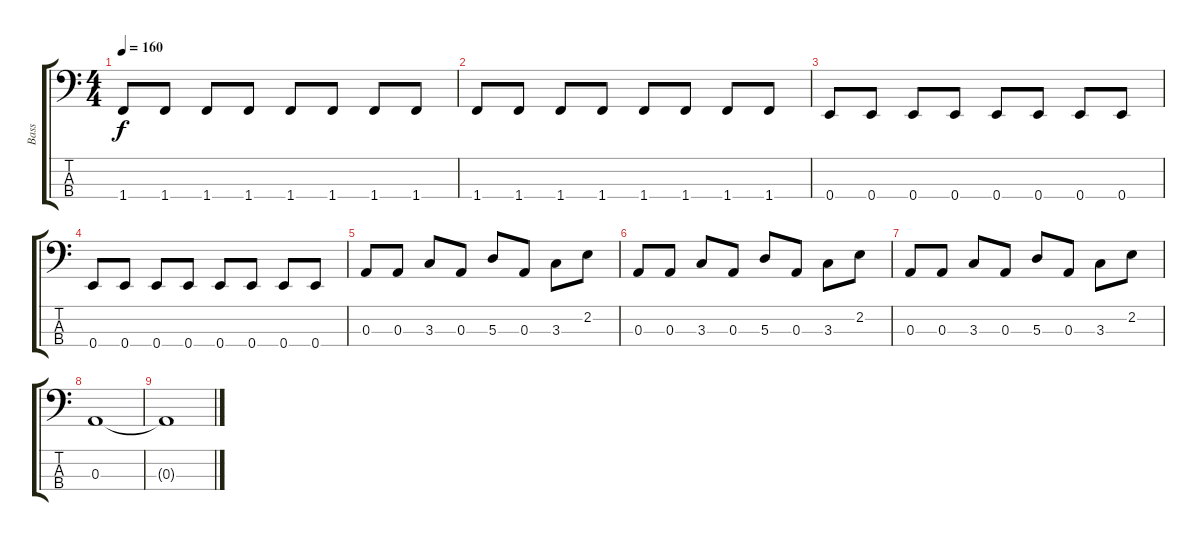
\track ("Bass" "Bass") {instrument electricbassfinger}
\staff {score tabs}
\tuning (G2 D2 A1 E1) {hide}
\ts (4 4)
\tempo 160
\clef f4
\ks c
1.4.8{dy f} 1.4.8 1.4.8 1.4.8 1.4.8 1.4.8 1.4.8 1.4.8 |
1.4.8 1.4.8 1.4.8 1.4.8 1.4.8 1.4.8 1.4.8 1.4.8 |
0.4.8 0.4.8 0.4.8 0.4.8 0.4.8 0.4.8 0.4.8 0.4.8 |
0.4.8 0.4.8 0.4.8 0.4.8 0.4.8 0.4.8 0.4.8 0.4.8 |
0.3.8 0.3.8 3.3.8 0.3.8 5.3.8 0.3.8 3.3.8 2.2.8 |
0.3.8 0.3.8 3.3.8 0.3.8 5.3.8 0.3.8 3.3.8 2.2.8 |
0.3.8 0.3.8 3.3.8 0.3.8 5.3.8 0.3.8 3.3.8 2.2.8 |
0.3.1 |
0.3{t}.1
